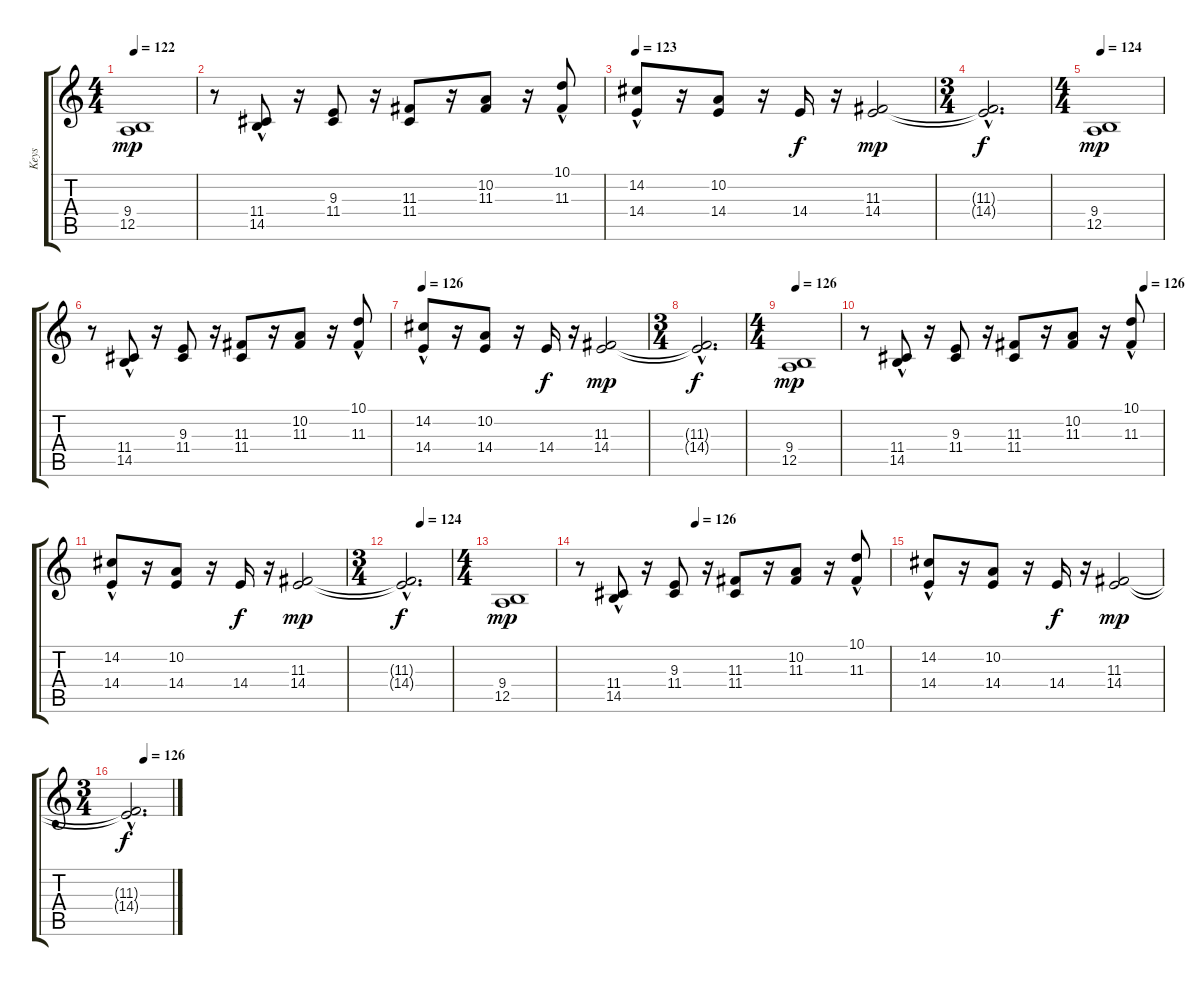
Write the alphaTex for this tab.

\track ("Keys" "Keys") {instrument stringensemble1}
\staff {score tabs}
\tuning (E4 B3 G3 D3 A2 E2) {hide}
\ts (4 4)
\tempo 122
\clef g2
\ks c
(9.4 12.5).1{dy mp balance 10} |
r.8 (11.4 14.5{hac}).8 r.16 (9.3 11.4).8 r.16 (11.3 11.4).8 r.16 (10.2 11.3).8 r.16 (10.1 11.3{hac}).8 |
\tempo 123
(14.2 14.4{hac}).8 r.16 (10.2 14.4).8 r.16 14.4.16{dy f} r.16 (11.3 14.4).2{dy mp} |
\ts (3 4)
(11.3{hac t} 14.4{hac t}).2{d dy f} |
\ts (4 4)
\tempo 124
(9.4 12.5).1{dy mp} |
r.8 (11.4 14.5{hac}).8 r.16 (9.3 11.4).8 r.16 (11.3 11.4).8 r.16 (10.2 11.3).8 r.16 (10.1 11.3{hac}).8 |
\tempo 126
(14.2 14.4{hac}).8 r.16 (10.2 14.4).8 r.16 14.4.16{dy f} r.16 (11.3 14.4).2{dy mp} |
\ts (3 4)
(11.3{hac t} 14.4{hac t}).2{d dy f} |
\ts (4 4)
\tempo 126
(9.4 12.5).1{dy mp} |
\tempo (126 0.9375)
r.8 (11.4 14.5{hac}).8 r.16 (9.3 11.4).8 r.16 (11.3 11.4).8 r.16 (10.2 11.3).8 r.16 (10.1 11.3{hac}).8 |
(14.2 14.4{hac}).8 r.16 (10.2 14.4).8 r.16 14.4.16{dy f} r.16 (11.3 14.4).2{dy mp} |
\ts (3 4)
\tempo (124 0.3333333333333333)
(11.3{hac t} 14.4{hac t}).2{d dy f} |
\ts (4 4)
(9.4 12.5).1{dy mp} |
\tempo (126 0.375)
r.8 (11.4 14.5{hac}).8 r.16 (9.3 11.4).8 r.16 (11.3 11.4).8 r.16 (10.2 11.3).8 r.16 (10.1 11.3{hac}).8 |
(14.2 14.4{hac}).8 r.16 (10.2 14.4).8 r.16 14.4.16{dy f} r.16 (11.3 14.4).2{dy mp} |
\ts (3 4)
\tempo (126 0.3333333333333333)
(11.3{hac t} 14.4{hac t}).2{d dy f}
